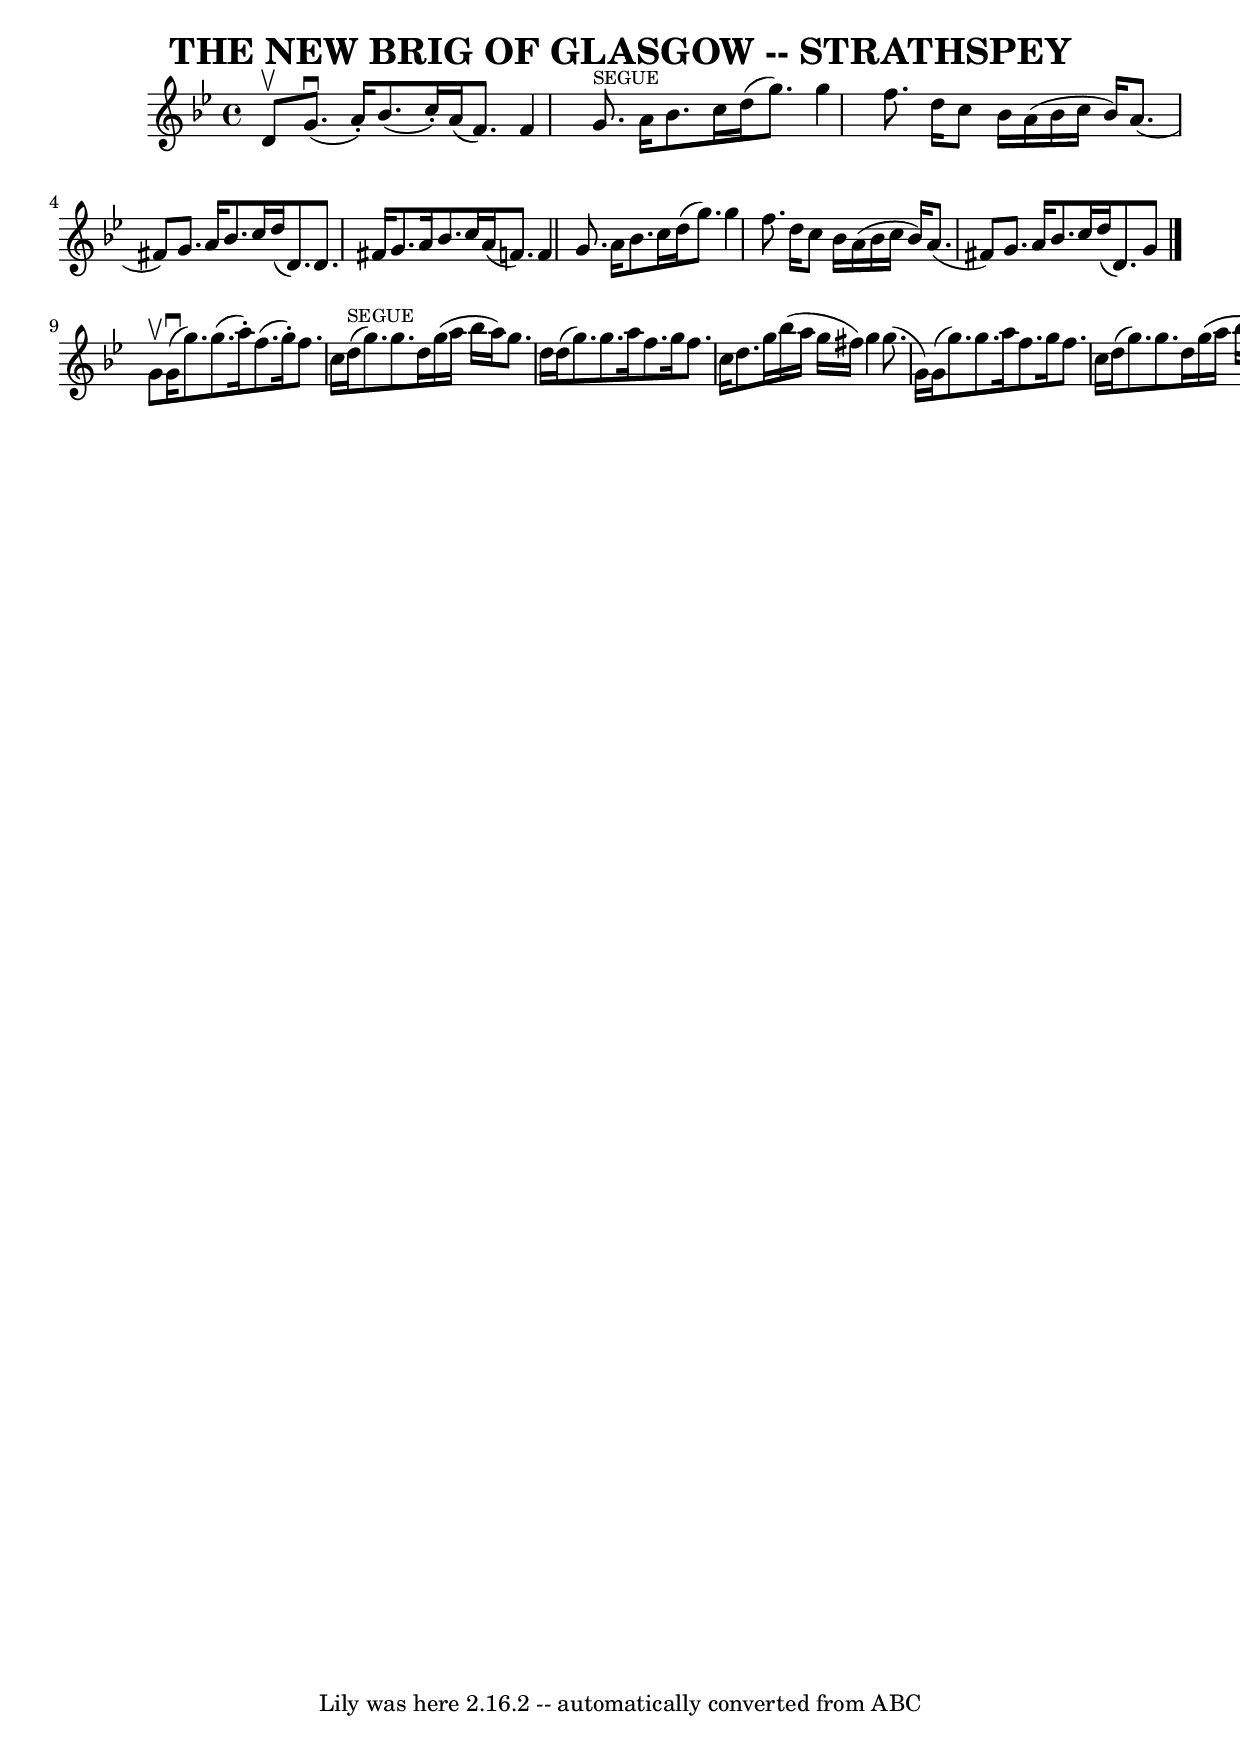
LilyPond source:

\version "2.16.2"
\include "Mammoth.ily"
\header {
  %% book = "Ryan's Mammoth Collection of Fiddle Tunes"
  crossRefNumber = "1"
  footnotes = ""
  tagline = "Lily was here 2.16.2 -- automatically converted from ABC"
  title = "THE NEW BRIG OF GLASGOW -- STRATHSPEY"

}
voicedefault =  {


  \override Staff.TimeSignature #'style = #'C
  \time 4/4 
  \key g \minor   d'8^\upbow        |
  g'8. (^\downbow      a'16-.) bes'8. (c''16-.) a'16 (f'8.) f'4     |
     g'8.^\segue a'16 bes'8. c''16 d''16 (g''8.) g''4          |
  f''8. d''16 c''8 bes'16 a'16 (bes'16 c''16       bes'16) a'8. (fis'8)    |
  g'8. a'16 bes'8. c''16       d''16 (d'8.) d'8. fis'16    |  |
  g'8. a'16       bes'8. c''16 a'16 (f'8.) f'4     |
  g'8. a'16 bes'8.    c''16 d''16 (g''8.) g''4         |
  f''8. d''16 c''8    bes'16 a'16 (bes'16 c''16 bes'16) a'8. (fis'8)     |
  g'8. a'16 bes'8. c''16 d''16 (d'8.) g'8       \bar "|." g'8^\upbow        |
  g'16 (^\downbow g''8.)      g''8. (a''16-.) f''8. (g''16-.) f''8. c''16     |
  
  d''16^\segue(g''8.) g''8. d''16 g''16 (a''16 bes''16       a''16) g''8. d''16         |
  d''16 (g''8.) g''8.       a''16 f''8. g''16 f''8. c''16     |
  d''8. g''16       bes''16 (a''16 g''16 fis''16) g''4 g''8. (g'16)    |  |
  g'16 (g''8.) g''8. a''16 f''8. g''16      f''8. c''16     |
  d''16 (g''8.) g''8. d''16 g''16 (   a''16 bes''16 a''16) g''8. d''16         |
  f''16 (   a''8.) d''16 (f''8.) c''16 (f''8.) a'16 (f'8.)     |
  g'8. a'16 bes'8. c''16 d''16 (d'8.) g'8       \bar " |."   

}

\score{
  <<

    \context Staff="default"
    {
      \voicedefault 
      
    }

  >>
  \layout {
    
  }
  \midi {
  }

}
